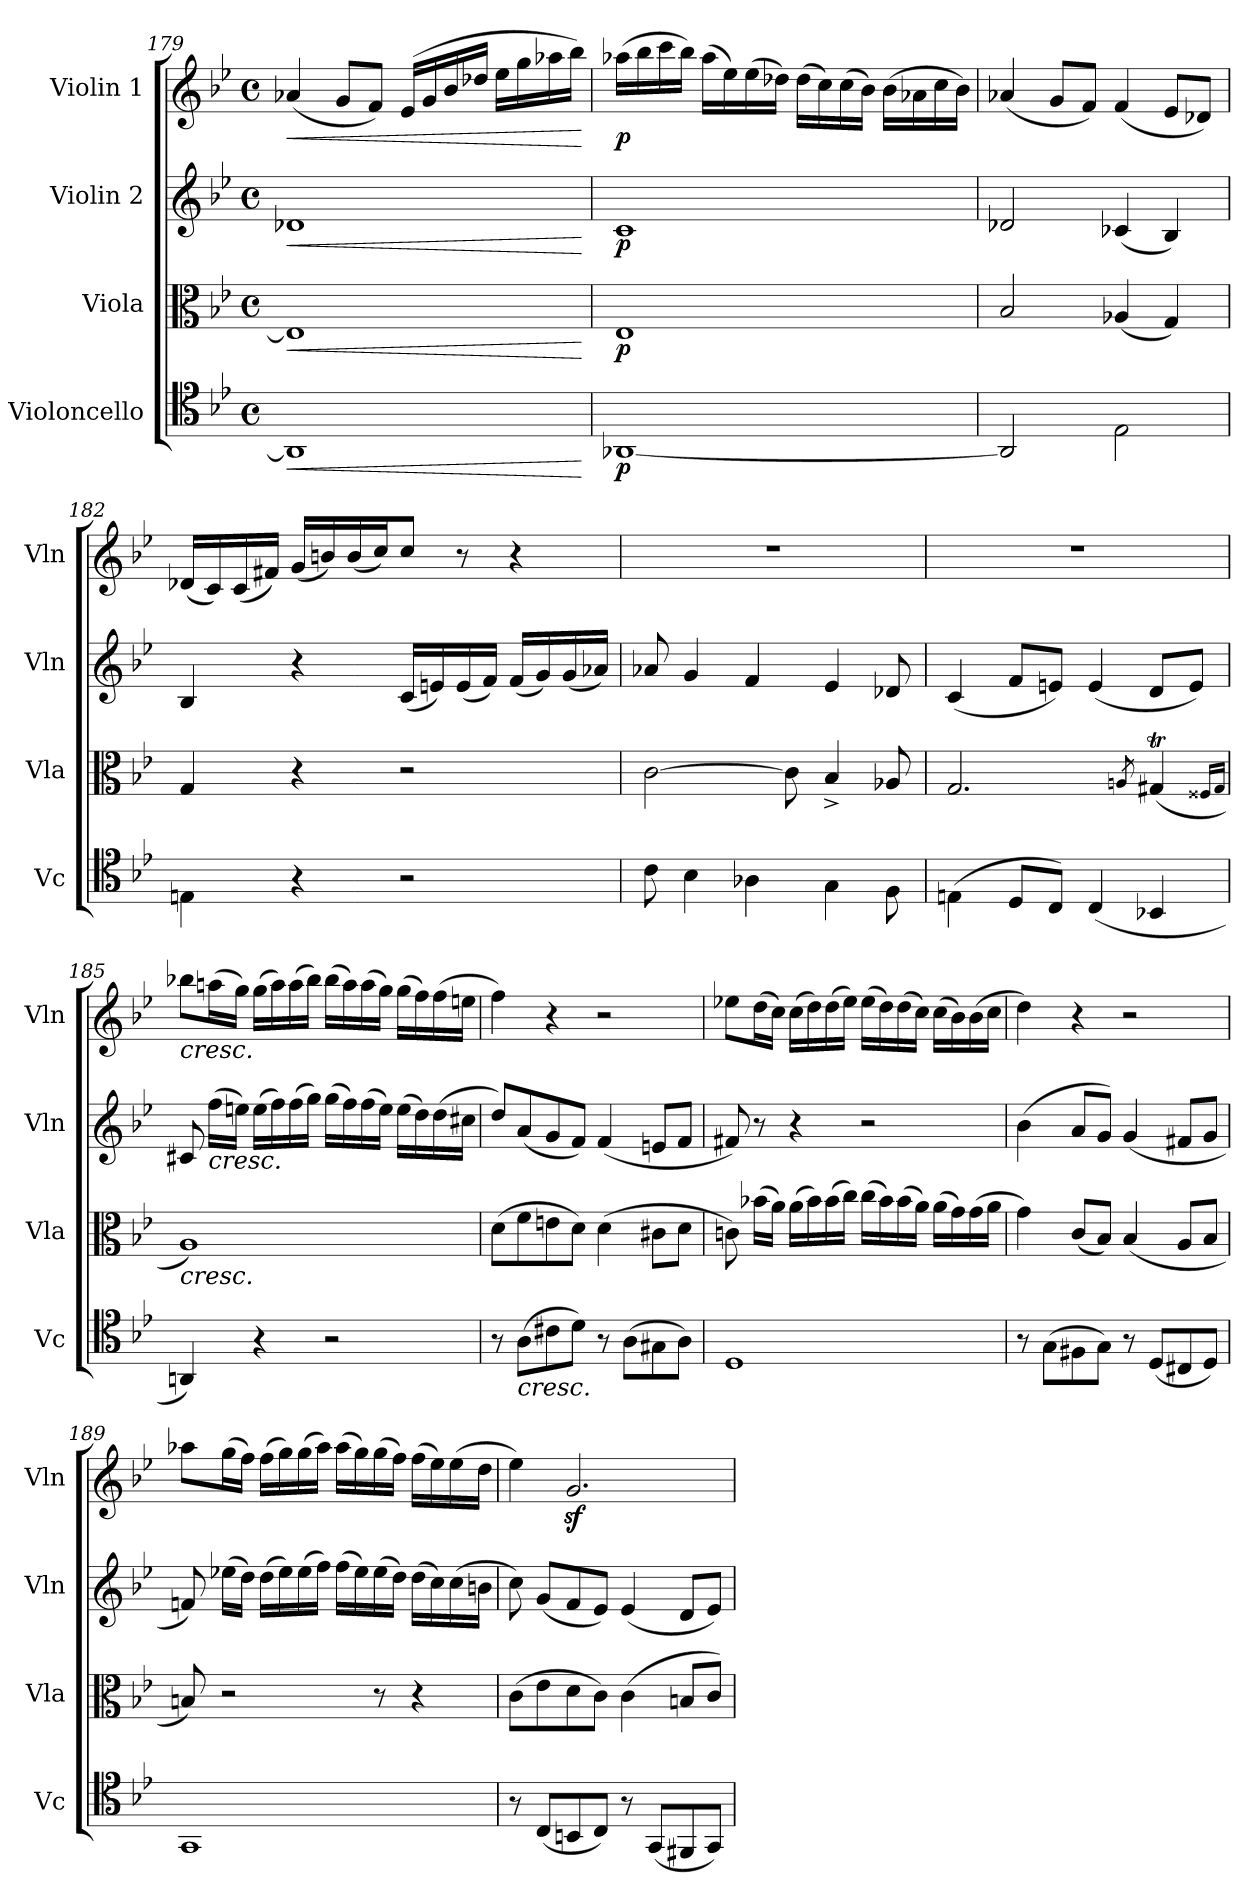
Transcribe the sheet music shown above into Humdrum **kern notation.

**kern	**dynam	**kern	**dynam	**kern	**dynam	**kern	**dynam
*part4	*part4	*part3	*part3	*part2	*part2	*part1	*part1
*staff4	*staff4	*staff3	*staff3	*staff2	*staff2	*staff1	*staff1
*I"Violoncello	*	*I"Viola	*	*I"Violin 2	*	*I"Violin 1	*
*I'Vc	*	*I'Vla	*	*I'Vln	*	*I'Vln	*
!!LO:LB:g=z
*clefC4	*	*clefC3	*	*clefG2	*	*clefG2	*
*k[b-e-]	*	*k[b-e-]	*	*k[b-e-]	*	*k[b-e-]	*
*M4/4	*	*M4/4	*	*M4/4	*	*M4/4	*
*met(c)	*	*met(c)	*	*met(c)	*	*met(c)	*
=179	=179	=179	=179	=179	=179	=179	=179
!	!LO:HP:b	!	!LO:HP:b	!	!LO:HP:b	!	!LO:HP:b
1AA-]	<	1E-]	<	1d-X	<	(4a-X/	<
.	.	.	.	.	.	8g/L	.
.	.	.	.	.	.	8f/J)	.
.	.	.	.	.	.	(16e-/LL	.
.	.	.	.	.	.	16g/	.
.	.	.	.	.	.	16b-/	.
.	.	.	.	.	.	16dd-X/JJ	.
.	.	.	.	.	.	16ee-\LL	.
.	.	.	.	.	.	16gg\	.
.	.	.	.	.	.	16aa-X\	.
.	.	.	.	.	.	16bb-\JJ)	.
.	[	.	[	.	[	.	[
=180	=180	=180	=180	=180	=180	=180	=180
!	!LO:DY:b	!	!LO:DY:b	!	!LO:DY:b	!	!LO:DY:b
[1AA-X	p	1E-	p	1c	p	(16aa-X\LL	p
.	.	.	.	.	.	16bb-\	.
.	.	.	.	.	.	16ccc\	.
.	.	.	.	.	.	16bb-\JJ)	.
.	.	.	.	.	.	(16aa-\LL	.
.	.	.	.	.	.	16ee-\)	.
.	.	.	.	.	.	(16ee-\	.
.	.	.	.	.	.	16dd-X\JJ)	.
.	.	.	.	.	.	(16dd-\LL	.
.	.	.	.	.	.	16cc\)	.
.	.	.	.	.	.	(16cc\	.
.	.	.	.	.	.	16b-\JJ)	.
.	.	.	.	.	.	(16b-\LL	.
.	.	.	.	.	.	16a-X\	.
.	.	.	.	.	.	16cc\	.
.	.	.	.	.	.	16b-\JJ)	.
=181	=181	=181	=181	=181	=181	=181	=181
2AA-/]	.	2B-/	.	2d-X/	.	(4a-X/	.
.	.	.	.	.	.	8g/L	.
.	.	.	.	.	.	8f/J)	.
2E-\	.	(4A-X/	.	(4c-X/	.	(4f/	.
.	.	4G/)	.	4B-/)	.	8e-/L	.
.	.	.	.	.	.	8d-X/J)	.
!!LO:LB:g=z
=182	=182	=182	=182	=182	=182	=182	=182
4En\	.	4G/	.	4B-/	.	(16d-X/LL	.
.	.	.	.	.	.	16c/)	.
.	.	.	.	.	.	(16c/	.
.	.	.	.	.	.	16f#X/JJ)	.
4r	.	4r	.	4r	.	(16g/LL	.
.	.	.	.	.	.	16bn/)	.
.	.	.	.	.	.	(16b/	.
.	.	.	.	.	.	16cc/J)	.
2r	.	2r	.	(16c/LL	.	8cc/J	.
.	.	.	.	16en/)	.	.	.
.	.	.	.	(16e/	.	8r	.
.	.	.	.	16f/JJ)	.	.	.
.	.	.	.	(16f/LL	.	4r	.
.	.	.	.	16g/)	.	.	.
.	.	.	.	(16g/	.	.	.
.	.	.	.	16a-X/JJ)	.	.	.
=183	=183	=183	=183	=183	=183	=183	=183
8c\	.	[2c\	.	8a-X/	.	1r	.
4B-\	.	.	.	4g/	.	.	.
4A-X\	.	.	.	4f/	.	.	.
.	.	8c\]	.	.	.	.	.
4G\	.	4B-^/	.	4e-/	.	.	.
8F\	.	8A-X/	.	8d-X/	.	.	.
=184	=184	=184	=184	=184	=184	=184	=184
(4En\	.	2.G/	.	(4c/	.	1r	.
8D/L	.	.	.	8f/L	.	.	.
8C/J)	.	.	.	8en/J)	.	.	.
(4C/	.	.	.	(4e/	.	.	.
.	.	8qAn/	.	.	.	.	.
4BB-X/	.	(4G#Xt/	.	8d/L	.	.	.
.	.	.	.	8e/J)	.	.	.
.	.	16qF##X/LL	.	.	.	.	.
.	.	16qG#/JJ	.	.	.	.	.
!!LO:PB:g=z
=185	=185	=185	=185	=185	=185	=185	=185
!	!	!	!	!	!	!LO:TX:b:i:t=cresc.	!
!	!	!LO:TX:b:i:t=cresc.	!	!	!	!	!
4AAn/)	.	1A)	.	8c#X/	.	8bb-X\L	.
!	!	!	!	!LO:TX:b:i:t=cresc.	!	!	!
.	.	.	.	(16ff\LL	.	(16aan\L	.
.	.	.	.	16een\JJ)	.	16gg\JJ)	.
4r	.	.	.	(16ee\LL	.	(16gg\LL	.
.	.	.	.	16ff\)	.	16aa\)	.
.	.	.	.	(16ff\	.	(16aa\	.
.	.	.	.	16gg\JJ)	.	16bb-\JJ)	.
2r	.	.	.	(16gg\LL	.	(16bb-\LL	.
.	.	.	.	16ff\)	.	16aa\)	.
.	.	.	.	(16ff\	.	(16aa\	.
.	.	.	.	16ee\JJ)	.	16gg\JJ)	.
.	.	.	.	(16ee\LL	.	(16gg\LL	.
.	.	.	.	16dd\)	.	16ff\)	.
.	.	.	.	(16dd\	.	(16ff\	.
.	.	.	.	16cc#X\JJ	.	16een\JJ	.
=186	=186	=186	=186	=186	=186	=186	=186
8r	.	(8d\L	.	8dd/L)	.	4ff\)	.
!LO:TX:b:i:t=cresc.	!	!	!	!	!	!	!
(8A\L	.	8f\	.	(8a/	.	.	.
8c#X\	.	8en\	.	8g/	.	4r	.
8d\J)	.	8d\J)	.	8f/J)	.	.	.
8r	.	(4d\	.	(4f/	.	2r	.
(8A\L	.	.	.	.	.	.	.
8G#X\	.	8c#X\L	.	8en/L	.	.	.
8A\J)	.	8d\J	.	8f/J	.	.	.
=187	=187	=187	=187	=187	=187	=187	=187
1D	.	8cn\)	.	8f#X/)	.	8ee-X\L	.
.	.	(16b-X\LL	.	8r	.	(16dd\L	.
.	.	16a\JJ)	.	.	.	16cc\JJ)	.
.	.	(16a\LL	.	4r	.	(16cc\LL	.
.	.	16b-\)	.	.	.	16dd\)	.
.	.	(16b-\	.	.	.	(16dd\	.
.	.	16cc\JJ)	.	.	.	16ee-\JJ)	.
.	.	(16cc\LL	.	2r	.	(16ee-\LL	.
.	.	16b-\)	.	.	.	16dd\)	.
.	.	(16b-\	.	.	.	(16dd\	.
.	.	16a\JJ)	.	.	.	16cc\JJ)	.
.	.	(16a\LL	.	.	.	(16cc\LL	.
.	.	16g\)	.	.	.	16b-\)	.
.	.	(16g\	.	.	.	(16b-\	.
.	.	16a\JJ	.	.	.	16cc\JJ	.
!!LO:LB:g=z
=188	=188	=188	=188	=188	=188	=188	=188
8r	.	4g\)	.	(4b-\	.	4dd\)	.
(8G\L	.	.	.	.	.	.	.
8F#X\	.	(8c/L	.	8a/L	.	4r	.
8G\J)	.	8B-/J)	.	8g/J)	.	.	.
8r	.	(4B-/	.	(4g/	.	2r	.
(8D/L	.	.	.	.	.	.	.
8C#X/	.	8A/L	.	8f#X/L	.	.	.
8D/J)	.	8B-/J	.	8g/J	.	.	.
=189	=189	=189	=189	=189	=189	=189	=189
1GG	.	8Bn/)	.	8fn/)	.	8aa-X\L	.
.	.	2r	.	(16ee-X\LL	.	(16gg\L	.
.	.	.	.	16dd\JJ)	.	16ff\JJ)	.
.	.	.	.	(16dd\LL	.	(16ff\LL	.
.	.	.	.	16ee-\)	.	16gg\)	.
.	.	.	.	(16ee-\	.	(16gg\	.
.	.	.	.	16ff\JJ)	.	16aa-\JJ)	.
.	.	.	.	(16ff\LL	.	(16aa-\LL	.
.	.	.	.	16ee-\)	.	16gg\)	.
.	.	8r	.	(16ee-\	.	(16gg\	.
.	.	.	.	16dd\JJ)	.	16ff\JJ)	.
.	.	4r	.	(16dd\LL	.	(16ff\LL	.
.	.	.	.	16cc\)	.	16ee-\)	.
.	.	.	.	(16cc\	.	(16ee-\	.
.	.	.	.	16bn\JJ	.	16dd\JJ	.
=190	=190	=190	=190	=190	=190	=190	=190
8r	.	(8c\L	.	8cc\)	.	4ee-\)	.
(8C/L	.	8e-\	.	(8g/L	.	.	.
8BBn/	.	8d\	.	8f/	.	2.gz</	.
8C/J)	.	8c\J)	.	8e-/J)	.	.	.
8r	.	(4c\	.	(4e-/	.	.	.
(8GG/L	.	.	.	.	.	.	.
8FF#X/	.	8Bn/L	.	8d/L	.	.	.
8GG/J)	.	8c/J)	.	8e-/J)	.	.	.
=	=	=	=	=	=	=	=
*-	*-	*-	*-	*-	*-	*-	*-
